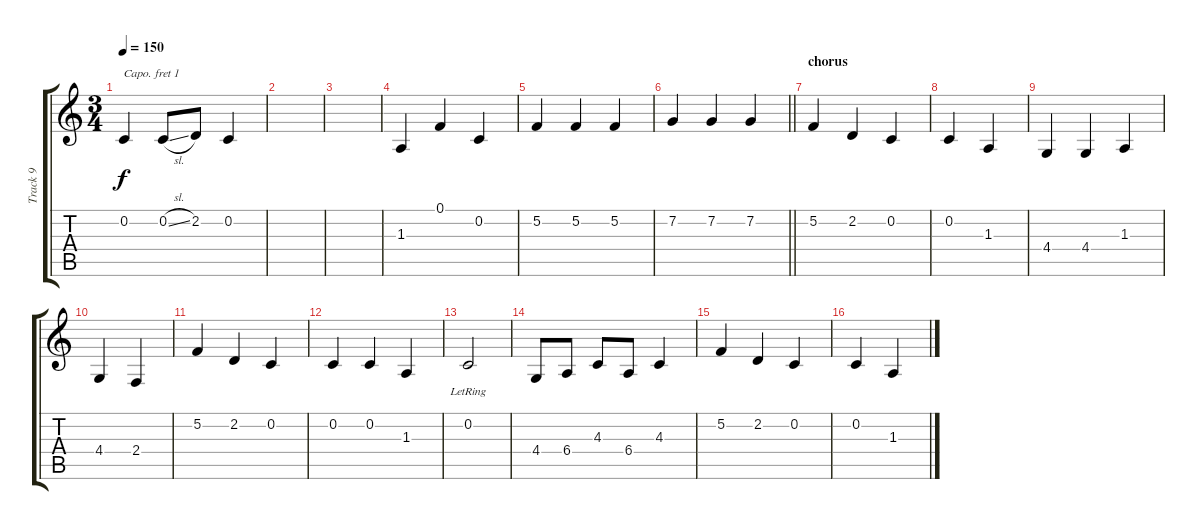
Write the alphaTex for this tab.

\track ("Track 9" "Track 9") {instrument lead6voice}
\staff {score tabs}
\capo 1
\tuning (E4 B3 G3 D3 A2 E2) {hide}
\ts (3 4)
\tempo 150
\clef g2
\ks c
0.2.4{dy f} 0.2{sl}.8 2.2.8 0.2.4 |
|
|
1.3.4 0.1.4 0.2.4 |
5.2.4 5.2.4 5.2.4 |
\barLineRight lightlight
7.2.4 7.2.4 7.2.4 |
\section ("" "chorus")
5.2.4 2.2.4 0.2.4 |
0.2.4 1.3.4 |
4.4.4 4.4.4 1.3.4 |
4.4.4 2.4.4 |
5.2.4 2.2.4 0.2.4 |
0.2.4 0.2.4 1.3.4 |
0.2{lr}.2 |
4.4.8 6.4.8 4.3.8 6.4.8 4.3.4 |
5.2.4 2.2.4 0.2.4 |
0.2.4 1.3.4
